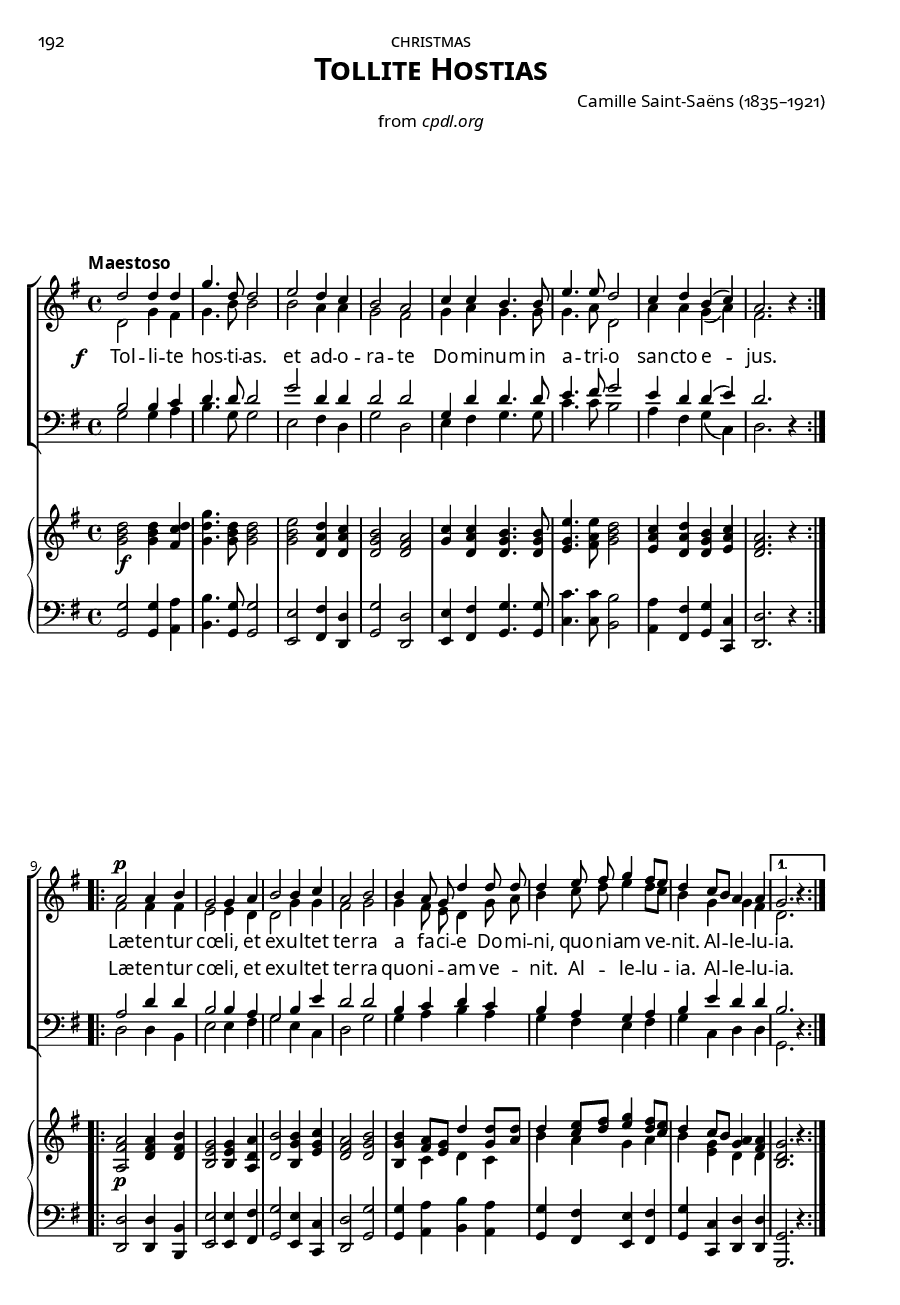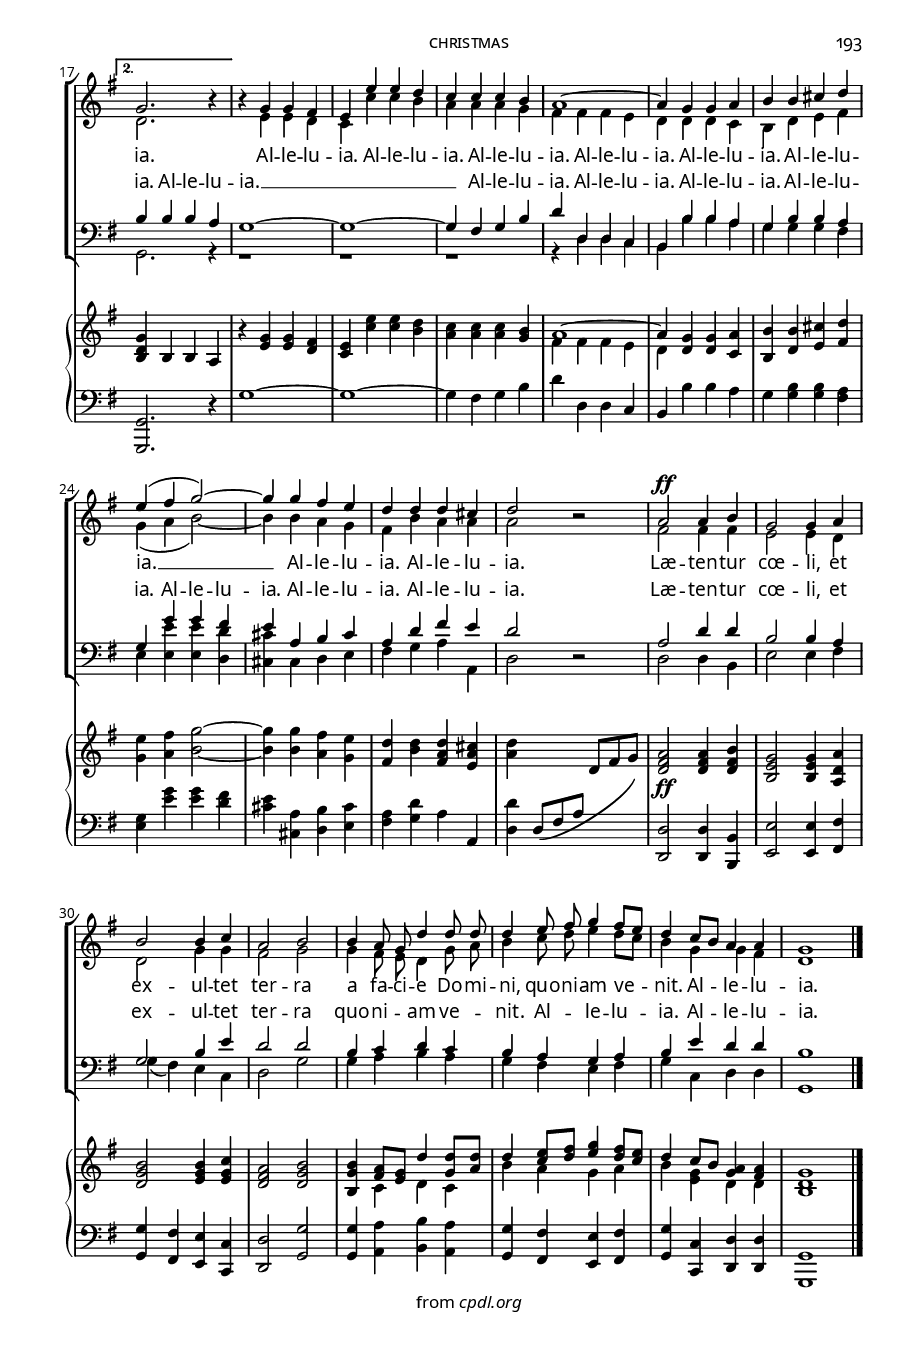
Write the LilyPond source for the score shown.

\version "2.14.2"
\include "util.ly"
\header {
    title = \markup{\override #'(font-name . "Garamond Premier Pro Semibold"){ \abs-fontsize #15 \smallCapsOldStyle"Tollite Hostias"}}
    composer = \markup\oldStyleNum"Camille Saint-Saëns (1835–1921)"
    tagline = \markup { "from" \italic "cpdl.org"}
  }\paper {
  print-all-headers = ##f
  paper-height = 9\in
  paper-width = 6\in
  indent = 0\in
  %system-system-spacing = #'((basic-distance . 10) (padding . 0))
  system-system-spacing =
    #'((basic-distance . 0)
       (minimum-distance . 0)
       (padding . -5)
       (stretchability . 100))
  score-markup-spacing =
    #'((basic-distance . 0)
       (minimum-distance . 0)
       (padding . 1)
       (stretchability . 0))
  ragged-last-bottom = ##t
  ragged-bottom = ##f
  two-sided = ##t
  inner-margin = 0.5\in
  outer-margin = 0.25\in
  top-margin = 0.25\in
  bottom-margin = 0.25\in
  first-page-number = #192
  print-first-page-number = ##t
  headerLine = \markup{\override #'(font-name . "Garamond Premier Pro") \smallCapsOldStyle"christmas"}
  oddHeaderMarkup = \markup\fill-line{
     \override #'(font-name . "Garamond Premier Pro")\abs-fontsize #8.5
     \combine 
        \fill-line{"" \on-the-fly #print-page-number-check-first
        \oldStylePageNum""
        }
        \fill-line{\headerLine}
  }
  evenHeaderMarkup = \markup {
     \override #'(font-name . "Garamond Premier Pro")\abs-fontsize #8.5
     \combine
        \on-the-fly #print-page-number-check-first
        \oldStylePageNum""
        \fill-line{\headerLine}
  }
}
#(set-global-staff-size 15) \paper{ #(define fonts (make-pango-font-tree "GoudyOlSt BT" "Garamond Premier Pro" "Garamond Premier Pro" (/ 15 20))) }

\markup \fill-line {\concat{ "from " \italic "cpdl.org"}}
\markup\vspace#2












global = {
  \key g \major
  \time 4/4
  \autoBeamOff
  \override DynamicLineSpanner #'staff-padding = #0.0
  \override DynamicLineSpanner #'Y-extent = #'(-1 . 1)
}

sopMusic = \relative c'' {
  \tempo "Maestoso"
  \repeat volta 2 {
    d2 d4 d |
    g4. d8 d2 |
    e2 d4 c |
    b2 a |
    c4 c b4. b8 |
    e4. e8 d2 |
    
    c4 d b( c) a2. b4\rest \break
  }
  \repeat volta 2 {
    a2^\p a4 b |
    g2 g4 a |
    b2 b4 c |
    a2 b |
    
    %page2
    b4 a8 g d'4 d8 d |
    d4 e8 fis g4 fis8[ e] |
    d4 c8[ b] a4 a
  }
  \alternative {
    {
      g2. b4\rest \break
    }
    {
      g2. b4\rest
    }
  }
  b4\rest g g fis |
  
  e e' e d |
  c c c b |
  a1~ |
  a4 g g a |
  b b cis d |
  e( fis g2)~ |
  
  %page3
  g4 g fis e |
  d d d cis |
  d2 b\rest |
  
  
  a2^\ff a4 b |
  g2 g4 a |
  b2 b4 c |
  a2 b |
  
  b4 a8 g d'4 d8 d |
  d4 e8 fis g4 fis8[ e] |
  d4 c8[ b] a4 a |
  g1 \bar "|."
}
sopWords = \lyricmode {
  
}

altoMusic = \relative c' {
  d2 g4 fis |
  g4. b8 b2 |
  b a4 a |
  g2 fis |
  g4 a g4. g8 |
  g4. a8 d,2 |
  
  a'4 a g( a) |
  fis2. s4 |
  
  
  fis2 fis4 fis |
  e2 e4 d |
  d2 g4 g |
  fis2 g |
  
  %page2
  g4 fis8 e d4 g8 a |
  b4 c8 d e4 d8[ c] |
  b4 g g fis |
  d2. s4 |
  d2. s4 |
  s4 e e d |
  
  c c' c b |
  a a a g |
  fis fis fis e |
  d d d c |
  b d e fis |
  g( a b2)~ |
  
  %page3
  b4 b a g |
  fis b a a |
  a2 s |
  
  fis2 fis4 fis |
  e2 e4 d |
  d2 g4 g |
  fis2 g |
  
  %page2
  g4 fis8 e d4 g8 a |
  b4 c8 d e4 d8[ c] |
  b4 g g fis |
  d1 \bar "|."
}
altoWords = {
  \dropLyricsVIII
  \set stanza = \markup\dynamic"f   "
  \lyricmode {
    Tol -- li -- te hos -- ti -- as.
    et ad -- o -- ra -- te
    Do -- mi -- num in a -- tri -- o
    san -- cto e -- jus.
  }
  \raiseLyrics
  \lyricmode {
    Læ -- ten -- tur cœ -- li, et ex -- ul -- tet ter -- ra
    
    a fa -- ci -- e Do -- mi -- ni, quo -- ni -- am ve -- nit. \set associatedVoice = "sopranos" Al -- le -- lu -- ia.
    \unset associatedVoice
    ia.
    
    
    Al -- le -- lu -- ia.
    Al -- le -- lu -- ia.
    Al -- le -- lu -- ia.
    Al -- le -- lu -- ia.
    Al -- le -- lu -- ia.
    Al -- le -- lu -- ia. __
    Al -- le -- lu -- ia.
    Al -- le -- lu -- ia.
    
    \set associatedVoice = "tenors"
    Læ -- ten -- tur cœ -- li, et ex -- ul -- tet ter -- ra
    \unset associatedVoice
    a fa -- ci -- e Do -- mi -- ni, quo -- ni -- am ve -- nit. \set associatedVoice = "sopranos" Al -- le -- lu -- ia.
  }
}
altoWordsII = \lyricmode {
%\markup\italic
  \set stanza = #"2. "
  \set ignoreMelismata = ##t
}
altoWordsIII = \lyricmode {
  \set stanza = #"3. "
  \set ignoreMelismata = ##t
}
altoWordsIV = \lyricmode {
  \set stanza = #"4. "
  \set ignoreMelismata = ##t
}
altoWordsV = \lyricmode {
  \set stanza = #"5. "
  \set ignoreMelismata = ##t
}
altoWordsVI = \lyricmode {
  \set stanza = #"6. "
  \set ignoreMelismata = ##t
}
tenorMusic = \relative c' {
  b2 b4 c |
  d4. d8 d2 |
  g2 d4 d |
  d2 d |
  g,4 d' d4. d8 |
  e4. fis8 g2 |
  
  e4 d d( e) |
  d2. s4 |
  
  
  a2 d4 d |
  b2 b4 a |
  g2 b4 e |
  d2 d |
  
  %page2
  b4 c d c |
  b a g a |
  b e d d |
  b2. s4 |
  b4 b b a |
  g1~ |
  
  g~ |
  g4 fis g b |
  d d, d c |
  b b' b a |
  g b b a |
  g g' g fis |
  
  %page3
  e a, b cis |
  a d fis e |
  d2 s |
  
  
  a2 d4 d |
  b2 b4 a |
  g2 b4 e |
  d2 d |
  
  b4 c d c |
  b a g a |
  b e d d |
  b1 \bar "|."
}
tenorWords = \lyricmode {
  \repeat unfold 22 \skip1
  Læ -- ten -- tur cœ -- li, et ex -- ul -- tet ter -- ra
  quo -- ni -- am ve -- nit.
  Al -- le -- lu -- ia.
  Al -- le -- lu -- ia.
  ia.
  
  Al -- le -- lu -- ia. __
  Al -- le -- lu -- ia.
  Al -- le -- lu -- ia.
  Al -- le -- lu -- ia.
  Al -- le -- lu -- ia.
  Al -- le -- lu -- ia.
  Al -- le -- lu -- ia.
  Al -- le -- lu -- ia.
  
  Læ -- ten -- tur cœ -- li, et ex -- ul -- tet ter -- ra
  quo -- ni -- am ve -- nit.
  Al -- le -- lu -- ia.
  Al -- le -- lu -- ia.
}

bassMusic = \relative c {
  g'2 g4 a |
  b4. g8 g2 |
  e fis4 d |
  g2 d |
  e4 fis g4. g8 |
  c4. c8 b2 |
  
  a4 fis g( c,) |
  d2. d4\rest |
  
  
  d2 d4 b |
  e2 e4 fis |
  g2 e4 c |
  d2 g |
  
  g4 a b a |
  g fis e fis |
  g c, d d |
  g,2. d'4\rest |
  g,2. r4 |
  r1 |
  
  r |
  r |
  r4 d' d c |
  b b' b a |
  g g g fis |
  e <e e'> q <d d'> |
  
  <cis cis'> cis d e |
  fis g a a, |
  d2 d\rest |
  
  
  d2 d4 b |
  e2 e4 fis |
  g4( fis) e4 c |
  d2 g |
  
  g4 a b a |
  g fis e fis |
  g c, d d |
  g,1 \bar "|."
}
bassWords = \lyricmode {

}

pianoRH = \relative c' {
  \set Staff.midiInstrument = "piano"
  \repeat volta 2 {
    <g' b d>2_\f q4 <fis c' d> |
    <g d' g>4. <g b d>8 q2 |
    <g b e> <d a' d>4 <d a' c> |
    <d g b>2 <d fis a> |
    <g c>4 <d a' c> <d g b>4. q8 |
    <e g e'>4. <fis a e'>8 <g b d>2 |
    
    <e a c>4 <d a' d> <d g b> <e a c> |
    <d fis a>2. r4 
  }
  \repeat volta 2 {
    <a fis' a>2_\p <d fis a>4 <d fis b> |
    <b e g>2 q4 <a d a'> |
    <d b'>2 <b g' b>4 <e g c> |
    <d fis a>2 <d g b> |
    
    %page2
    <b g' b>4 << {<fis' a>8[ <e g>] d'4 <d g,>8[ <d a>] } \\
                 {c,4 d c} >> |
    << {d'4 <c e>8[ <d fis>] <e g>4 <d fis>8[ <c e>] |
        d4 c8[ b] <a g>4 <a fis>} \\
       {b4 a g a |
        b <g e> d d} >>
  }
  \alternative {
    {<b d g>2. r4}
    {<b d g>4 b b a}
  }
  r4 <e' g> q <d fis> |
  
  <c e> <c' e> q <b d> |
  <a c> q q <g b> |
  << { a1~ | a4 } \\
     { fis4 fis fis e | d } >>
  <d g> q <c a'> |
  <b b'> <d b'> <e cis'> <fis d'> |
  <g e'> <a fis'> <b g'>2~ |
  
  %page3
  q4 q <a fis'> <g e'> |
  <fis d'> <b d> <fis a d> <e a cis> |
  <a d>4 \change Staff = "two" \stemUp d,,8[_\( fis a]
         \change Staff = "one" d[ fis g]\) |
  \stemNeutral
  <d fis a>2_\ff q4 <d fis b> |
  <b e g>2 q4 <a d a'> |
  
  <d g b>2 <e g b>4 <e g c> |
  <d fis a>2 <d g b> |
  <b g' b>4 << {<fis' a>8[ <e g>] d'4 <d g,>8[ <d a>] } \\
                 {c,4 d c} >> |
    << {d'4 <c e>8[ <d fis>] <e g>4 <d fis>8[ <c e>] |
        d4 c8[ b] <a g>4 <a fis>} \\
       {b4 a g a |
        b <g e> d d} >> |
  <b d g>1 \bar "|."
  
}
pianoLH = \relative c' {
  \set Staff.midiInstrument = "piano"
  \repeat volta 2 {
    <g g,>2 q4 <a a,> |
    <b b,>4. <g g,>8 q2 |
    <e e,> <fis fis,>4 <d d,> |
    <g g,>2 <d d,> |
    <e e,>4 <fis fis,> <g g,>4. q8 |
    <c c,>4. q8 <b b,>2 |
    
    <a a,>4 <fis fis,> <g g,> <c, c,> |
    <d d,>2. r4 
  }
  \repeat volta 2 {
    <d d,>2 q4 <b b,> |
    <e e,>2 q4 <fis fis,> |
    <g g,>2 <e e,>4 <c c,> |
    <d d,>2 <g g,> |
    
    %page 2
    <g g,>4 <a a,> <b b,> <a a,> |
    <g g,> <fis fis,> <e e,> <fis fis,> |
    <g g,> <c, c,> <d d,> q |
  }
  \alternative {
    {
      <g, g,>2. r4
    }
    {
      <g g,>2. r4 |
    }
  }
  g'1~ |
  
  g~ |
  g4 fis g b |
  d d, d c |
  b b' b a |
  g <g b> q <fis a> |
  <e g> <e' g> q <d fis> |
  
  %page 3
  <cis e>4 <a cis,> <b d,> <cis e,> |
  <a fis> <g d'> a a, |
  <d d'> s2. |
  <d d,>2 q4 <b b,> |
  <e e,>2 q4 <fis fis,> |
  
  <g g,> <fis fis,> <e e,> <c c,> |
  <d d,>2 <g g,> |
  q4 <a a,> <b b,> <a a,> |
  <g g,> <fis fis,> <e e,> <fis fis,> |
  <g g,> <c, c,> <d d,> q |
  <g, g,>1 \bar "|."
}

\score {
  <<
   \new ChoirStaff <<
    \new Staff = women <<
      \new Voice = "sopranos" { \voiceOne << \global \sopMusic >> }
      \new Voice = "altos" { \voiceTwo << \global \altoMusic >> }
    >>
    \new Staff = men <<
      \clef bass
      \new Voice = "tenors" { \voiceOne << \global \tenorMusic >> }
      \new Voice = "basses" { \voiceTwo << \global \bassMusic >> }
    >>
    \new Lyrics \with { alignAboveContext = #"women" \override VerticalAxisGroup #'nonstaff-relatedstaff-spacing = #'((basic-distance . 1))} \lyricsto "sopranos" \sopWords
    \new Lyrics = "altosVI"  \with { alignBelowContext = #"women" } \lyricsto "altos" \altoWordsVI
    \new Lyrics = "altosV"  \with { alignBelowContext = #"women" } \lyricsto "altos" \altoWordsV
    \new Lyrics = "altosIV"  \with { alignBelowContext = #"women" } \lyricsto "altos" \altoWordsIV
    \new Lyrics = "altosIII"  \with { alignBelowContext = #"women" } \lyricsto "altos" \altoWordsIII
    \new Lyrics = "altosII"  \with { alignBelowContext = #"women" } \lyricsto "altos" \altoWordsII
    \new Lyrics = "altos"  \with { alignBelowContext = #"women" \override VerticalAxisGroup #'nonstaff-relatedstaff-spacing = #'((basic-distance . 1))} \lyricsto "altos" \altoWords
   \new Lyrics \with { alignAboveContext = #"men" } \lyricsto "tenors" \tenorWords
    \new Lyrics \with { alignBelowContext = #"men" \override VerticalAxisGroup #'nonstaff-relatedstaff-spacing = #'((basic-distance . 1)) } \lyricsto "basses" \bassWords
  >>
  \new PianoStaff <<
\new Staff = "one" { \new Voice { \global \pianoRH } } \new Staff = "two" { \global \clef "bass" \pianoLH } >>
>>
  \layout {
%6.14 \context {\Lyrics\override LyricText #'font-size = #0.9 }
    \context {
      \Score
      %\override SpacingSpanner #'base-shortest-duration = #(ly:make-moment 1 8)
      %\override SpacingSpanner #'common-shortest-duration = #(ly:make-moment 1 4)
    }
    \context {
      % Remove all empty staves
      \Staff \RemoveEmptyStaves \override VerticalAxisGroup #'remove-first = ##t
    }
    \context {
      \Lyrics
      \override LyricText #'X-offset = #center-on-word
    }
  }
  
  \midi {
    \tempo 4 = 105
    \set Staff.midiInstrument = "flute"
  
    \context {
      \Voice
      \remove "Dynamic_performer"
    }
  }
}
